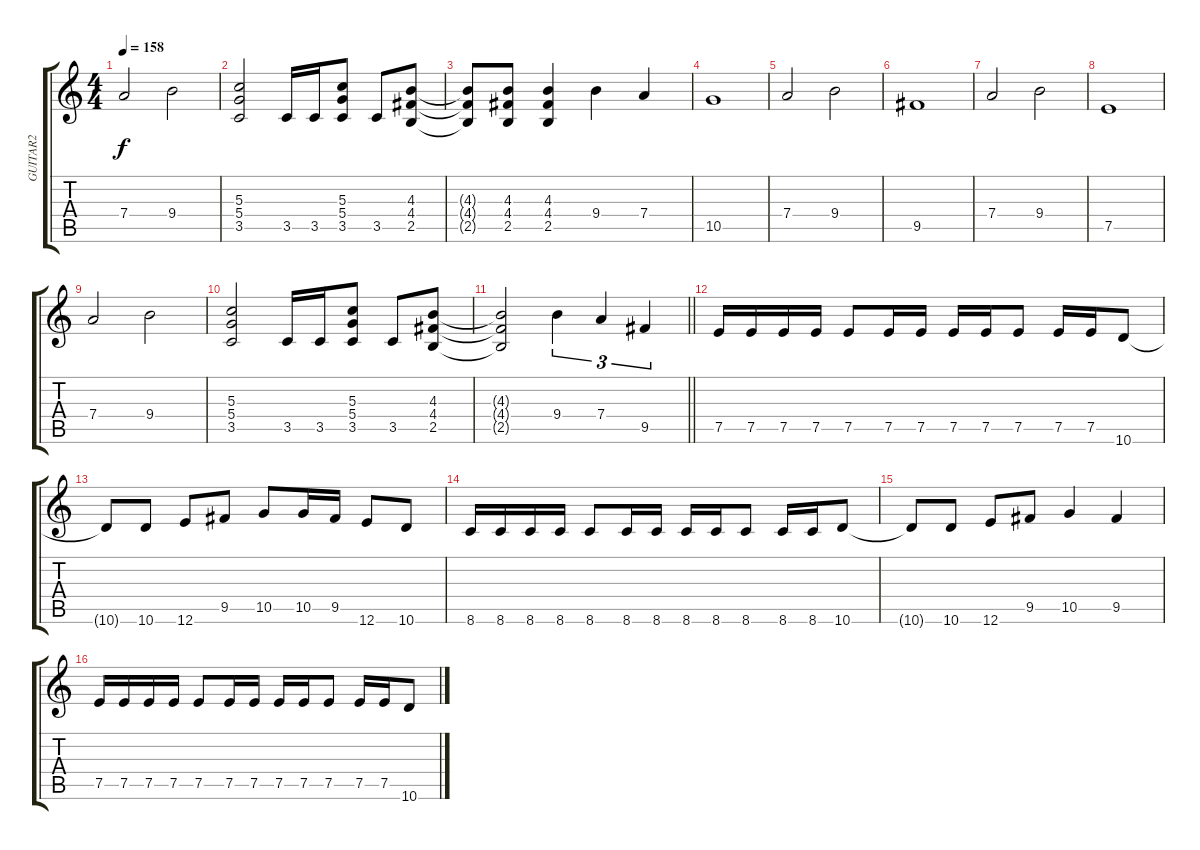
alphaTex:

\track ("GUITAR2" "GUITAR2") {instrument distortionguitar}
\staff {score tabs}
\tuning (E4 B3 G3 D3 A2 E2) {hide}
\ts (4 4)
\tempo 158
\clef g2
\ks c
7.4.2{dy f} 9.4.2 |
(5.3 5.4 3.5).2 3.5.16 3.5.16 (5.3 5.4 3.5).8 3.5.8 (4.3 4.4 2.5).8 |
(4.3{t} 4.4{t} 2.5{t}).8 (4.3 4.4 2.5).8 (4.3 4.4 2.5).4 9.4.4 7.4.4 |
10.5.1 |
7.4.2 9.4.2 |
9.5.1 |
7.4.2 9.4.2 |
7.5.1 |
7.4.2 9.4.2 |
(5.3 5.4 3.5).2 3.5.16 3.5.16 (5.3 5.4 3.5).8 3.5.8 (4.3 4.4 2.5).8 |
\barLineRight lightlight
(4.3{t} 4.4{t} 2.5{t}).2 9.4.4{tu (3 2)} 7.4.4{tu (3 2)} 9.5.4{tu (3 2)} |
7.5.16 7.5.16 7.5.16 7.5.16 7.5.8 7.5.16 7.5.16 7.5.16 7.5.16 7.5.8 7.5.16 7.5.16 10.6.8 |
10.6{t}.8 10.6.8 12.6.8 9.5.8 10.5.8 10.5.16 9.5.16 12.6.8 10.6.8 |
8.6.16 8.6.16 8.6.16 8.6.16 8.6.8 8.6.16 8.6.16 8.6.16 8.6.16 8.6.8 8.6.16 8.6.16 10.6.8 |
10.6{t}.8 10.6.8 12.6.8 9.5.8 10.5.4 9.5.4 |
7.5.16 7.5.16 7.5.16 7.5.16 7.5.8 7.5.16 7.5.16 7.5.16 7.5.16 7.5.8 7.5.16 7.5.16 10.6.8
